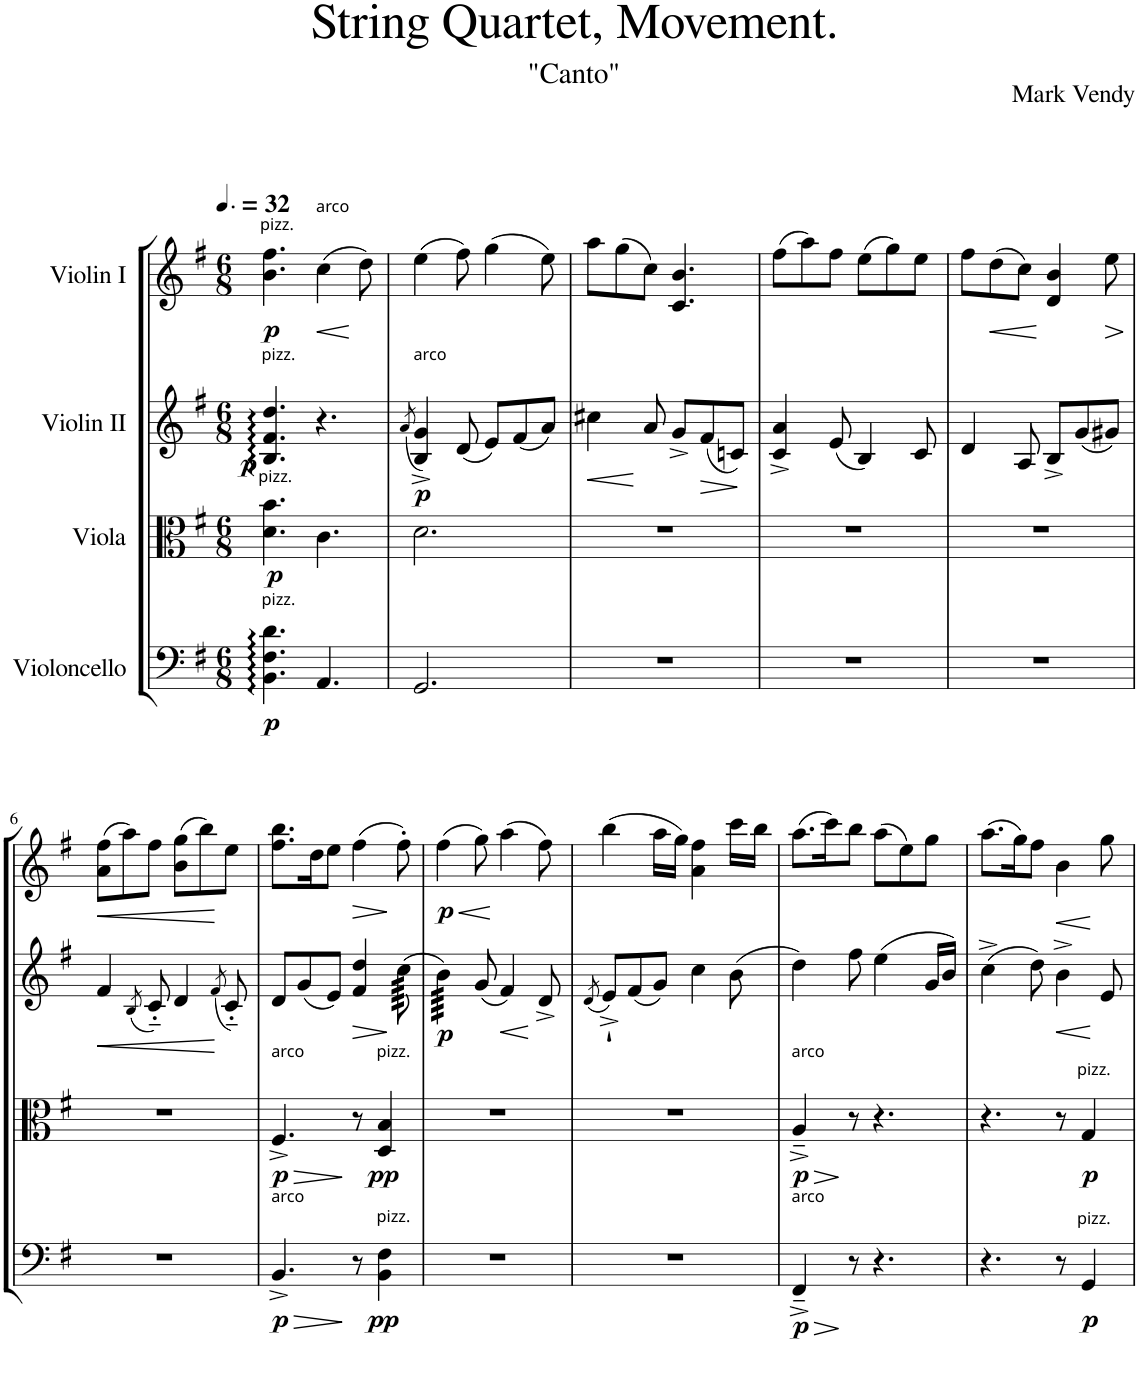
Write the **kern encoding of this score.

**kern	**dynam	**kern	**dynam	**kern	**dynam	**kern	**dynam
*part4	*part4	*part3	*part3	*part2	*part2	*part1	*part1
*staff4	*staff4	*staff3	*staff3	*staff2	*staff2	*staff1	*staff1
*I"Violoncello	*	*I"Viola	*	*I"Violin II	*	*I"Violin I	*
*I'Vc	*	*I'Vla	*	*I'Vln	*	*I'Vln	*
*clefF4	*	*clefC3	*	*clefG2	*	*clefG2	*
*k[f#]	*	*k[f#]	*	*k[f#]	*	*k[f#]	*
*M6/8	*	*M6/8	*	*M6/8	*	*M6/8	*
*MM48	*	*MM48	*	*MM48	*	*MM48	*
=1	=1	=1	=1	=1	=1	=1	=1
!	!	!	!	!	!	!LO:TX:a:t=pizz.	!
!	!	!	!	!LO:TX:a:t=pizz.	!	!	!
!	!	!LO:TX:a:t=pizz.	!	!	!	!	!
!LO:TX:a:t=pizz.	!	!	!	!	!	!	!
!	!LO:DY:b	!	!LO:DY:b	!	!LO:DY:b	!	!LO:DY:b
4.BB\:: 4.F#\:: 4.d\::	p	4.d\ 4.b\	p	4.B/:: 4.f#/:: 4.dd/::	p	4.b\ 4.ff#\	p
!	!	!	!	!	!	!LO:TX:a:t=arco	!
!	!	!	!	!	!	!	!LO:HP:b
4.AA/	.	4.c\	.	4.r	.	(4cc\	<
.	.	.	.	.	.	8dd\)	[
=2	=2	=2	=2	=2	=2	=2	=2
.	.	.	.	(8qa/	.	.	.
!	!	!	!	!LO:TX:a:t=arco	!	!	!
!	!	!	!	!	!LO:DY:b	!	!
2.GG/	.	2.d\	.	4B/^ 4g/^)	p	(4ee\	.
.	.	.	.	(8d/	.	8ff#\)	.
.	.	.	.	8e/L)	.	(4gg\	.
.	.	.	.	(8f#/	.	.	.
.	.	.	.	8a/J)	.	8ee\)	.
=3	=3	=3	=3	=3	=3	=3	=3
!	!	!	!	!	!LO:HP:b	!	!
2.r	.	2.r	.	4cc#X\	<	8aa\L	.
.	.	.	.	.	.	(8gg\	.
.	.	.	.	8a/	.	8cc\J)	.
.	.	.	.	8g^/L	.	4.c/ 4.b/	.
!	!	!	!	!	!LO:HP:b	!	!
.	.	.	.	(8f#/	>	.	.
.	.	.	.	8cn/J)	[	.	.
=4	=4	=4	=4	=4	=4	=4	=4
2.r	.	2.r	.	4c/^ 4a/^	.	(8ff#\L	.
.	.	.	.	.	.	8aa\)	.
.	.	.	.	(8e/	.	8ff#\J	.
.	.	.	.	4B/)	.	(8ee\L	.
.	.	.	.	.	.	8gg\)	.
.	.	.	.	8c/	.	8ee\J	.
=5	=5	=5	=5	=5	=5	=5	=5
2.r	.	2.r	.	4d/	.	8ff#\L	.
!	!	!	!	!	!	!	!LO:HP:b
.	.	.	.	.	.	(8dd\	<
.	.	.	.	8A/	.	8cc\J)	.
.	.	.	.	8B^/L	.	4d/ 4b/	[
.	.	.	.	(8g/	.	.	.
!	!	!	!	!	!	!	!LO:HP:b
.	.	.	.	8g#X/J)	.	8ee\	>
.	.	.	.	.	.	.	]
!!LO:LB:g=z
=6	=6	=6	=6	=6	=6	=6	=6
!	!	!	!	!	!LO:HP:b	!	!LO:HP:b
2.r	.	2.r	.	4f#/	<	(8a\ 8ff#\L	<
.	.	.	.	.	.	8aa\)	.
.	.	.	.	(8qB/	.	.	.
.	.	.	.	8c'~/)	.	8ff#\J	.
.	.	.	.	4d/	.	(8b\ 8gg\L	.
.	.	.	.	.	.	8bb\)	.
.	.	.	.	(8qf#/	.	.	.
.	.	.	.	8c'~/)	]	8ee\J	[
=7	=7	=7	=7	=7	=7	=7	=7
!	!	!LO:TX:a:t=arco	!	!	!	!	!
!LO:TX:a:t=arco	!	!	!	!	!	!	!
!	!LO:HP:b	!	!LO:HP:b	!	!	!	!
!	!LO:DY:n=1:b	!	!LO:DY:n=1:b	!	!	!	!
4.BB^/	> p	4.F#^/	> p	8d/L	.	8.ff#\ 8.bb\L	.
.	.	.	.	(8g/	.	.	.
.	.	.	.	.	.	16dd\K	.
.	.	.	.	8e/J)	.	8ee\J	.
!	!	!	!	!	!LO:HP:b	!	!LO:HP:b
8r	.	8r	.	4f#/ 4dd/	>	(4ff#\	>
!	!	!LO:TX:a:t=pizz.	!	!	!	!	!
!LO:TX:a:t=pizz.	!	!	!	!	!	!	!
!	!LO:DY:n=2:b	!	!LO:DY:n=2:b	!	!	!	!
4BB\ 4F#\	pp	4D/ 4B/	pp	.	.	.	.
*	*	*	*	*tremolo	*	*	*
.	.	.	.	(128cc\	[	8ff#'\)	]
.	.	.	.	(128cc\	.	.	.
.	.	.	.	(128cc\	.	.	.
.	.	.	.	(128cc\	.	.	.
.	.	.	.	(128cc\	.	.	.
.	.	.	.	(128cc\	.	.	.
.	.	.	.	(128cc\	.	.	.
.	.	.	.	(128cc\	.	.	.
.	.	.	.	(128cc\	.	.	.
.	.	.	.	(128cc\	.	.	.
.	.	.	.	(128cc\	.	.	.
.	.	.	.	(128cc\	.	.	.
.	.	.	.	(128cc\	.	.	.
.	.	.	.	(128cc\	.	.	.
.	.	.	.	(128cc\	.	.	.
.	.	.	.	(128cc\	.	.	.
=8	=8	=8	=8	=8	=8	=8	=8
!	!	!	!	!	!LO:DY:b	!	!LO:HP:b
!	!	!	!	!	!	!	!LO:DY:n=1:b
2.r	.	2.r	.	64b\)LLLL	p	(4ff#\	< p
.	.	.	.	64b\)	.	.	.
.	.	.	.	64b\)	.	.	.
.	.	.	.	64b\)	.	.	.
.	.	.	.	64b\)	.	.	.
.	.	.	.	64b\)	.	.	.
.	.	.	.	64b\)	.	.	.
.	.	.	.	64b\)	.	.	.
.	.	.	.	64b\)	.	.	.
.	.	.	.	64b\)	.	.	.
.	.	.	.	64b\)	.	.	.
.	.	.	.	64b\)	.	.	.
.	.	.	.	64b\)	.	.	.
.	.	.	.	64b\)	.	.	.
.	.	.	.	64b\)	.	.	.
.	.	.	.	64b\)JJJJ	.	.	.
*	*	*	*	*Xtremolo	*	*	*
.	.	.	.	(8g/	.	8gg\)	.
!	!	!	!	!	!LO:HP:b	!	!
.	.	.	.	4f#/)	<	(4aa\	[
.	.	.	.	8d^/	]	8ff#\)	.
=9	=9	=9	=9	=9	=9	=9	=9
.	.	.	.	(8qd/	.	.	.
2.r	.	2.r	.	8e^`/L)	.	(4bb\	.
.	.	.	.	(8f#/	.	.	.
.	.	.	.	8g/J)	.	16aa\LL	.
.	.	.	.	.	.	16gg\JJ)	.
.	.	.	.	4cc\	.	4a\ 4ff#\	.
.	.	.	.	(8b\	.	16ccc\LL	.
.	.	.	.	.	.	16bb\JJ	.
=10	=10	=10	=10	=10	=10	=10	=10
!	!	!LO:TX:a:t=arco	!	!	!	!	!
!LO:TX:a:t=arco	!	!	!	!	!	!	!
!	!LO:DY:b	!	!LO:DY:b	!	!	!	!
4FF#~^/	p	4A~^/	p	4dd\)	.	(8.aa\L	.
.	.	.	.	.	.	16ccc\K)	.
8r	]	8r	]	8ff#\	.	8bb\J	.
4.r	.	4.r	.	(4ee\	.	(8aa\L	.
.	.	.	.	.	.	8ee\)	.
.	.	.	.	16g/LL	.	8gg\J	.
.	.	.	.	16b/JJ)	.	.	.
=11	=11	=11	=11	=11	=11	=11	=11
4.r	.	4.r	.	(4cc^\	.	(8.aa\L	.
.	.	.	.	.	.	16gg\K)	.
.	.	.	.	8dd\)	.	8ff#\J	.
!	!	!	!	!	!	!	!LO:HP:b
8r	.	8r	.	4b^\	.	4b\	<
!	!	!LO:TX:a:t=pizz.	!	!	!	!	!
!LO:TX:a:t=pizz.	!	!	!	!	!	!	!
!	!LO:DY:b	!	!LO:DY:b	!	!	!	!
4GG/	p	4G/	p	.	.	.	.
.	.	.	.	8e/	[	8gg\	[
=	=	=	=	=	=	=	=
*-	*-	*-	*-	*-	*-	*-	*-
